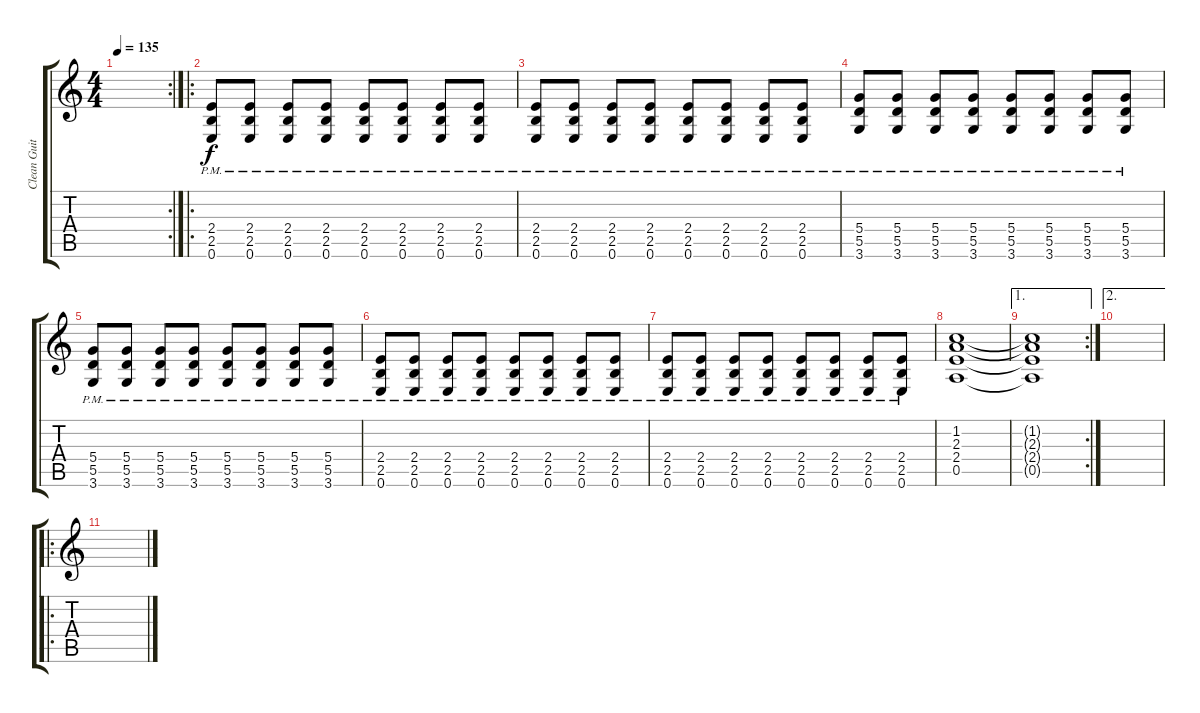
\track ("Clean Guitar" "Clean Guit") {instrument electricguitarjazz}
\staff {score tabs}
\tuning (E4 B3 G3 D3 A2 E2) {hide}
\rc 2
\ts (4 4)
\tempo 135
\clef g2
\ks c
|
\ro
(2.4{pm} 2.5{pm} 0.6{pm}).8 (2.4{pm} 2.5{pm} 0.6{pm}).8 (2.4{pm} 2.5{pm} 0.6{pm}).8 (2.4{pm} 2.5{pm} 0.6{pm}).8 (2.4{pm} 2.5{pm} 0.6{pm}).8 (2.4{pm} 2.5{pm} 0.6{pm}).8 (2.4{pm} 2.5{pm} 0.6{pm}).8 (2.4{pm} 2.5{pm} 0.6{pm}).8 |
(2.4{pm} 2.5{pm} 0.6{pm}).8 (2.4{pm} 2.5{pm} 0.6{pm}).8 (2.4{pm} 2.5{pm} 0.6{pm}).8 (2.4{pm} 2.5{pm} 0.6{pm}).8 (2.4{pm} 2.5{pm} 0.6{pm}).8 (2.4{pm} 2.5{pm} 0.6{pm}).8 (2.4{pm} 2.5{pm} 0.6{pm}).8 (2.4{pm} 2.5{pm} 0.6{pm}).8 |
(5.4{pm} 5.5{pm} 3.6{pm}).8 (5.4{pm} 5.5{pm} 3.6{pm}).8 (5.4{pm} 5.5{pm} 3.6{pm}).8 (5.4{pm} 5.5{pm} 3.6{pm}).8 (5.4{pm} 5.5{pm} 3.6{pm}).8 (5.4{pm} 5.5{pm} 3.6{pm}).8 (5.4{pm} 5.5{pm} 3.6{pm}).8 (5.4{pm} 5.5{pm} 3.6{pm}).8 |
(5.4{pm} 5.5{pm} 3.6{pm}).8 (5.4{pm} 5.5{pm} 3.6{pm}).8 (5.4{pm} 5.5{pm} 3.6{pm}).8 (5.4{pm} 5.5{pm} 3.6{pm}).8 (5.4{pm} 5.5{pm} 3.6{pm}).8 (5.4{pm} 5.5{pm} 3.6{pm}).8 (5.4{pm} 5.5{pm} 3.6{pm}).8 (5.4{pm} 5.5{pm} 3.6{pm}).8 |
(2.4{pm} 2.5{pm} 0.6{pm}).8 (2.4{pm} 2.5{pm} 0.6{pm}).8 (2.4{pm} 2.5{pm} 0.6{pm}).8 (2.4{pm} 2.5{pm} 0.6{pm}).8 (2.4{pm} 2.5{pm} 0.6{pm}).8 (2.4{pm} 2.5{pm} 0.6{pm}).8 (2.4{pm} 2.5{pm} 0.6{pm}).8 (2.4{pm} 2.5{pm} 0.6{pm}).8 |
(2.4{pm} 2.5{pm} 0.6{pm}).8 (2.4{pm} 2.5{pm} 0.6{pm}).8 (2.4{pm} 2.5{pm} 0.6{pm}).8 (2.4{pm} 2.5{pm} 0.6{pm}).8 (2.4{pm} 2.5{pm} 0.6{pm}).8 (2.4{pm} 2.5{pm} 0.6{pm}).8 (2.4{pm} 2.5{pm} 0.6{pm}).8 (2.4{pm} 2.5{pm} 0.6{pm}).8 |
(1.2 2.3 2.4 0.5).1 |
\ae 1
\rc 2
(1.2{t} 2.3{t} 2.4{t} 0.5{t}).1 |
\ae 2
|
\ro
